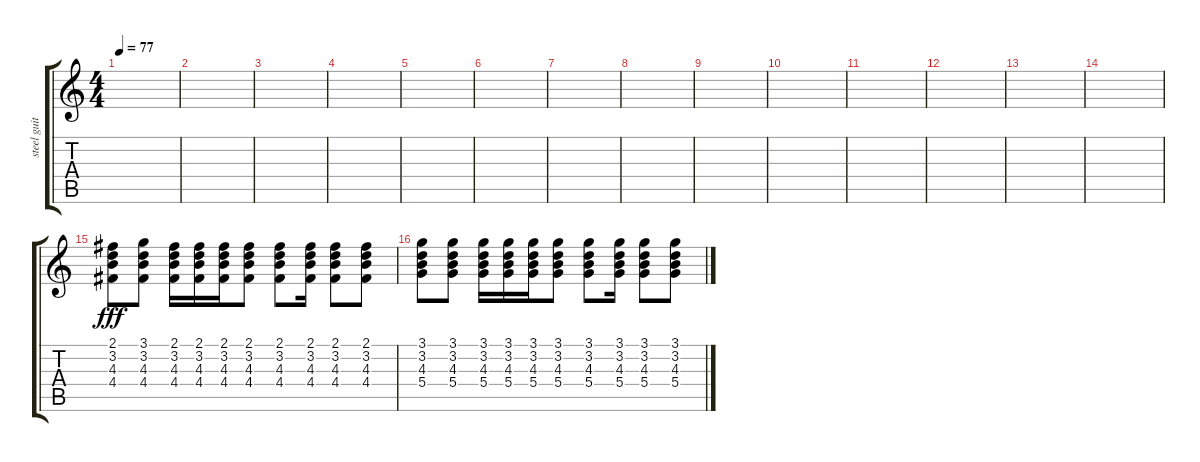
\track ("steel guitar " "steel guit") {instrument acousticguitarsteel}
\staff {score tabs}
\tuning (E4 B3 G3 D3 A2 E2) {hide}
\ts (4 4)
\tempo 77
\clef g2
\ks c
|
|
|
|
|
|
|
|
|
|
|
|
|
|
(2.1 3.2 4.3 4.4).8{dy fff} (3.1 3.2 4.3 4.4).8 (2.1 3.2 4.3 4.4).16 (2.1 3.2 4.3 4.4).16 (2.1 3.2 4.3 4.4).16 (2.1 3.2 4.3 4.4).8 (2.1 3.2 4.3 4.4).8 (2.1 3.2 4.3 4.4).16 (2.1 3.2 4.3 4.4).8 (2.1 3.2 4.3 4.4).8 |
(3.1 3.2 4.3 5.4).8 (3.1 3.2 4.3 5.4).8 (3.1 3.2 4.3 5.4).16 (3.1 3.2 4.3 5.4).16 (3.1 3.2 4.3 5.4).16 (3.1 3.2 4.3 5.4).8 (3.1 3.2 4.3 5.4).8 (3.1 3.2 4.3 5.4).16 (3.1 3.2 4.3 5.4).8 (3.1 3.2 4.3 5.4).8
